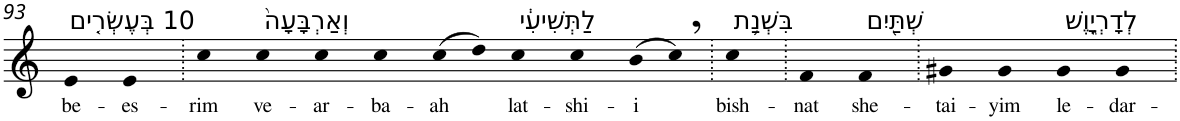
**kern	**text
*part1	*part1
*staff1	*staff1
*I"Piano	*
*I'Pno	*
!!LO:PB:g=z
*clefG2	*
*k[]	*
=93	=93
!LO:TX:a:t=10 בְּעֶשְׂרִ֤ים	!
!	!LO:LY:b
4e	be-
!	!LO:LY:b
4e	-es-
=94.	=94.
!	!LO:LY:b
4cc	-rim
!LO:TX:a:t=וְאַרְבָּעָה֙	!
!	!LO:LY:b
4cc	ve-
!	!LO:LY:b
4cc	-ar-
!	!LO:LY:b
4cc	-ba-
!	!LO:LY:b
(>8cc	-ah
8dd)	.
!LO:TX:a:t=לַתְּשִׁיעִ֔י	!
!	!LO:LY:b
4cc	lat-
!	!LO:LY:b
4cc	-shi-
!	!LO:LY:b
(>8b	-i
8cc,)	.
=95.	=95.
!LO:TX:a:t=בִּשְׁנַ֥ת	!
!	!LO:LY:b
4cc	bish-
=96.	=96.
!	!LO:LY:b
4f	-nat
!LO:TX:a:t=שְׁתַּ֖יִם	!
!	!LO:LY:b
4f	she-
=97.	=97.
!	!LO:LY:b
4g#X	-tai-
!	!LO:LY:b
4g#	-yim
!LO:TX:a:t=לְדָרְיָ֑וֶשׁ	!
!	!LO:LY:b
4g#	le-
!	!LO:LY:b
4g#	-dar-
=.	=.
*-	*-
